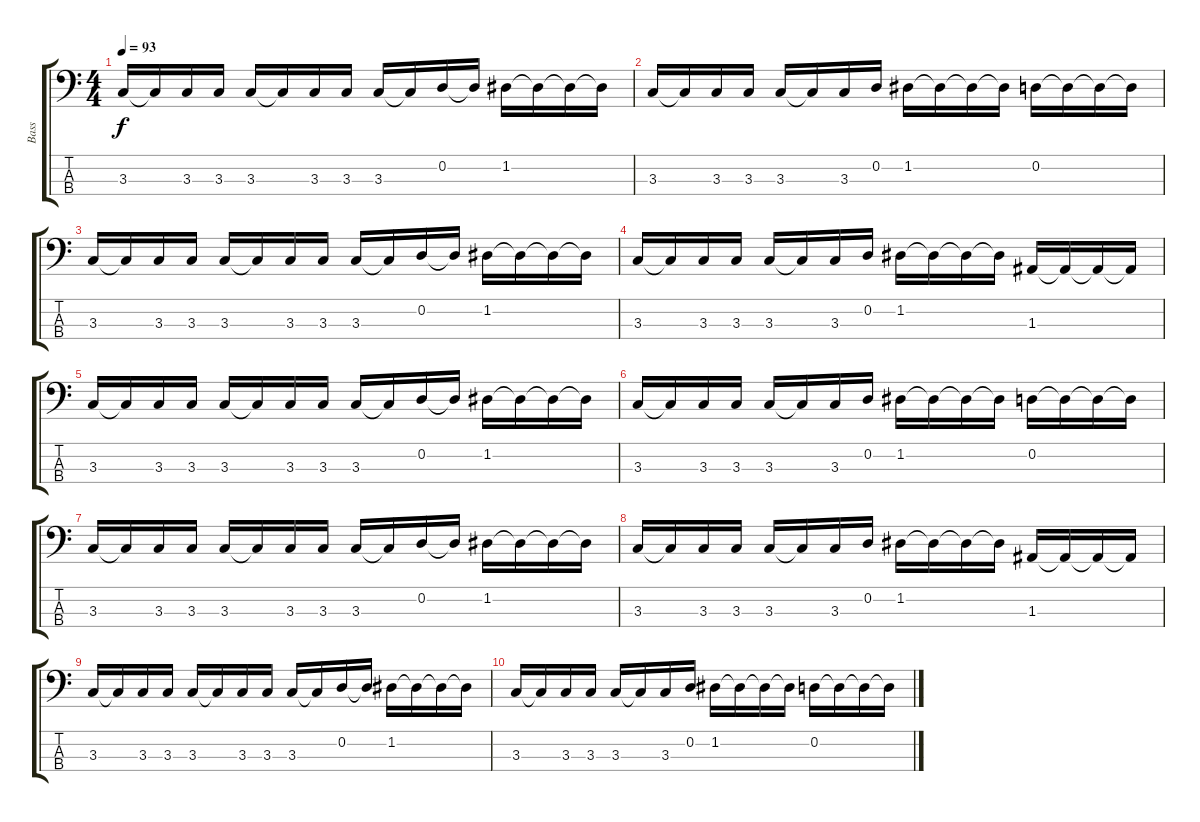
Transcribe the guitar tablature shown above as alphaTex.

\track ("Bass" "Bass") {instrument electricbassfinger}
\staff {score tabs}
\tuning (G2 D2 A1 E1) {hide}
\ts (4 4)
\tempo 93
\clef f4
\ks c
3.3.16{dy f} 3.3{t}.16 3.3.16 3.3.16 3.3.16 3.3{t}.16 3.3.16 3.3.16 3.3.16 3.3{t}.16 0.2.16 0.2{t}.16 1.2.16 1.2{t}.16 1.2{t}.16 1.2{t}.16 |
3.3.16 3.3{t}.16 3.3.16 3.3.16 3.3.16 3.3{t}.16 3.3.16 0.2.16 1.2.16 1.2{t}.16 1.2{t}.16 1.2{t}.16 0.2.16 0.2{t}.16 0.2{t}.16 0.2{t}.16 |
3.3.16 3.3{t}.16 3.3.16 3.3.16 3.3.16 3.3{t}.16 3.3.16 3.3.16 3.3.16 3.3{t}.16 0.2.16 0.2{t}.16 1.2.16 1.2{t}.16 1.2{t}.16 1.2{t}.16 |
3.3.16 3.3{t}.16 3.3.16 3.3.16 3.3.16 3.3{t}.16 3.3.16 0.2.16 1.2.16 1.2{t}.16 1.2{t}.16 1.2{t}.16 1.3.16 1.3{t}.16 1.3{t}.16 1.3{t}.16 |
3.3.16 3.3{t}.16 3.3.16 3.3.16 3.3.16 3.3{t}.16 3.3.16 3.3.16 3.3.16 3.3{t}.16 0.2.16 0.2{t}.16 1.2.16 1.2{t}.16 1.2{t}.16 1.2{t}.16 |
3.3.16 3.3{t}.16 3.3.16 3.3.16 3.3.16 3.3{t}.16 3.3.16 0.2.16 1.2.16 1.2{t}.16 1.2{t}.16 1.2{t}.16 0.2.16 0.2{t}.16 0.2{t}.16 0.2{t}.16 |
3.3.16 3.3{t}.16 3.3.16 3.3.16 3.3.16 3.3{t}.16 3.3.16 3.3.16 3.3.16 3.3{t}.16 0.2.16 0.2{t}.16 1.2.16 1.2{t}.16 1.2{t}.16 1.2{t}.16 |
3.3.16 3.3{t}.16 3.3.16 3.3.16 3.3.16 3.3{t}.16 3.3.16 0.2.16 1.2.16 1.2{t}.16 1.2{t}.16 1.2{t}.16 1.3.16 1.3{t}.16 1.3{t}.16 1.3{t}.16 |
3.3.16 3.3{t}.16 3.3.16 3.3.16 3.3.16 3.3{t}.16 3.3.16 3.3.16 3.3.16 3.3{t}.16 0.2.16 0.2{t}.16 1.2.16 1.2{t}.16 1.2{t}.16 1.2{t}.16 |
3.3.16 3.3{t}.16 3.3.16 3.3.16 3.3.16 3.3{t}.16 3.3.16 0.2.16 1.2.16 1.2{t}.16 1.2{t}.16 1.2{t}.16 0.2.16 0.2{t}.16 0.2{t}.16 0.2{t}.16
